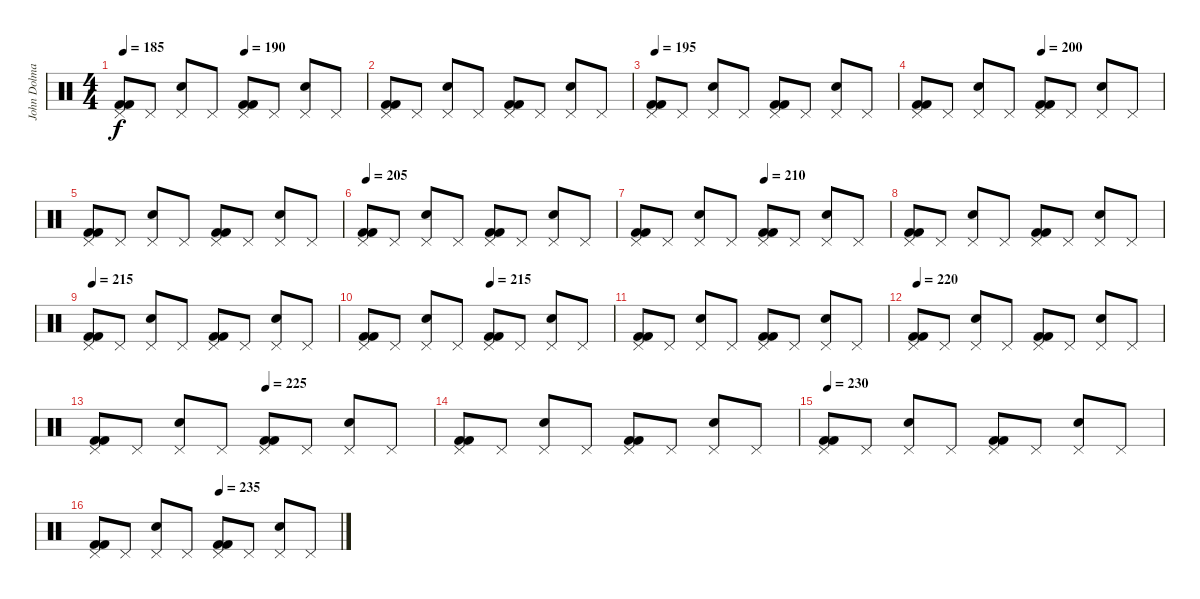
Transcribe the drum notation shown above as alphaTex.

\track ("John Dolmayan" "John Dolma") {instrument percussion}
\staff {score}
\articulation defaults
\ts (4 4)
\tempo 185
\tempo (190 0.5)
\clef neutral
\ks c
("Pedal Hi-Hat (hit)" "Kick (hit) 2" "Kick (hit) 2").8{dy f} "Pedal Hi-Hat (hit)".8 ("Pedal Hi-Hat (hit)" "Snare (hit) 2").8 "Pedal Hi-Hat (hit)".8 ("Pedal Hi-Hat (hit)" "Kick (hit) 2" "Kick (hit) 2").8 "Pedal Hi-Hat (hit)".8 ("Pedal Hi-Hat (hit)" "Snare (hit) 2").8 "Pedal Hi-Hat (hit)".8 |
("Pedal Hi-Hat (hit)" "Kick (hit) 2" "Kick (hit) 2").8 "Pedal Hi-Hat (hit)".8 ("Pedal Hi-Hat (hit)" "Snare (hit) 2").8 "Pedal Hi-Hat (hit)".8 ("Pedal Hi-Hat (hit)" "Kick (hit) 2" "Kick (hit) 2").8 "Pedal Hi-Hat (hit)".8 ("Pedal Hi-Hat (hit)" "Snare (hit) 2").8 "Pedal Hi-Hat (hit)".8 |
\tempo 195
("Pedal Hi-Hat (hit)" "Kick (hit) 2" "Kick (hit) 2").8 "Pedal Hi-Hat (hit)".8 ("Pedal Hi-Hat (hit)" "Snare (hit) 2").8 "Pedal Hi-Hat (hit)".8 ("Pedal Hi-Hat (hit)" "Kick (hit) 2" "Kick (hit) 2").8 "Pedal Hi-Hat (hit)".8 ("Pedal Hi-Hat (hit)" "Snare (hit) 2").8 "Pedal Hi-Hat (hit)".8 |
\tempo (200 0.5)
("Pedal Hi-Hat (hit)" "Kick (hit) 2" "Kick (hit) 2").8 "Pedal Hi-Hat (hit)".8 ("Pedal Hi-Hat (hit)" "Snare (hit) 2").8 "Pedal Hi-Hat (hit)".8 ("Pedal Hi-Hat (hit)" "Kick (hit) 2" "Kick (hit) 2").8 "Pedal Hi-Hat (hit)".8 ("Pedal Hi-Hat (hit)" "Snare (hit) 2").8 "Pedal Hi-Hat (hit)".8 |
("Pedal Hi-Hat (hit)" "Kick (hit) 2" "Kick (hit) 2").8 "Pedal Hi-Hat (hit)".8 ("Pedal Hi-Hat (hit)" "Snare (hit) 2").8 "Pedal Hi-Hat (hit)".8 ("Pedal Hi-Hat (hit)" "Kick (hit) 2" "Kick (hit) 2").8 "Pedal Hi-Hat (hit)".8 ("Pedal Hi-Hat (hit)" "Snare (hit) 2").8 "Pedal Hi-Hat (hit)".8 |
\tempo 205
("Pedal Hi-Hat (hit)" "Kick (hit) 2" "Kick (hit) 2").8 "Pedal Hi-Hat (hit)".8 ("Pedal Hi-Hat (hit)" "Snare (hit) 2").8 "Pedal Hi-Hat (hit)".8 ("Pedal Hi-Hat (hit)" "Kick (hit) 2" "Kick (hit) 2").8 "Pedal Hi-Hat (hit)".8 ("Pedal Hi-Hat (hit)" "Snare (hit) 2").8 "Pedal Hi-Hat (hit)".8 |
\tempo (210 0.5)
("Pedal Hi-Hat (hit)" "Kick (hit) 2" "Kick (hit) 2").8 "Pedal Hi-Hat (hit)".8 ("Pedal Hi-Hat (hit)" "Snare (hit) 2").8 "Pedal Hi-Hat (hit)".8 ("Pedal Hi-Hat (hit)" "Kick (hit) 2" "Kick (hit) 2").8 "Pedal Hi-Hat (hit)".8 ("Pedal Hi-Hat (hit)" "Snare (hit) 2").8 "Pedal Hi-Hat (hit)".8 |
("Pedal Hi-Hat (hit)" "Kick (hit) 2" "Kick (hit) 2").8 "Pedal Hi-Hat (hit)".8 ("Pedal Hi-Hat (hit)" "Snare (hit) 2").8 "Pedal Hi-Hat (hit)".8 ("Pedal Hi-Hat (hit)" "Kick (hit) 2" "Kick (hit) 2").8 "Pedal Hi-Hat (hit)".8 ("Pedal Hi-Hat (hit)" "Snare (hit) 2").8 "Pedal Hi-Hat (hit)".8 |
\tempo 215
("Pedal Hi-Hat (hit)" "Kick (hit) 2" "Kick (hit) 2").8 "Pedal Hi-Hat (hit)".8 ("Pedal Hi-Hat (hit)" "Snare (hit) 2").8 "Pedal Hi-Hat (hit)".8 ("Pedal Hi-Hat (hit)" "Kick (hit) 2" "Kick (hit) 2").8 "Pedal Hi-Hat (hit)".8 ("Pedal Hi-Hat (hit)" "Snare (hit) 2").8 "Pedal Hi-Hat (hit)".8 |
\tempo (215 0.5)
("Pedal Hi-Hat (hit)" "Kick (hit) 2" "Kick (hit) 2").8 "Pedal Hi-Hat (hit)".8 ("Pedal Hi-Hat (hit)" "Snare (hit) 2").8 "Pedal Hi-Hat (hit)".8 ("Pedal Hi-Hat (hit)" "Kick (hit) 2" "Kick (hit) 2").8 "Pedal Hi-Hat (hit)".8 ("Pedal Hi-Hat (hit)" "Snare (hit) 2").8 "Pedal Hi-Hat (hit)".8 |
("Pedal Hi-Hat (hit)" "Kick (hit) 2" "Kick (hit) 2").8 "Pedal Hi-Hat (hit)".8 ("Pedal Hi-Hat (hit)" "Snare (hit) 2").8 "Pedal Hi-Hat (hit)".8 ("Pedal Hi-Hat (hit)" "Kick (hit) 2" "Kick (hit) 2").8 "Pedal Hi-Hat (hit)".8 ("Pedal Hi-Hat (hit)" "Snare (hit) 2").8 "Pedal Hi-Hat (hit)".8 |
\tempo 220
("Pedal Hi-Hat (hit)" "Kick (hit) 2" "Kick (hit) 2").8 "Pedal Hi-Hat (hit)".8 ("Pedal Hi-Hat (hit)" "Snare (hit) 2").8 "Pedal Hi-Hat (hit)".8 ("Pedal Hi-Hat (hit)" "Kick (hit) 2" "Kick (hit) 2").8 "Pedal Hi-Hat (hit)".8 ("Pedal Hi-Hat (hit)" "Snare (hit) 2").8 "Pedal Hi-Hat (hit)".8 |
\tempo (225 0.5)
("Pedal Hi-Hat (hit)" "Kick (hit) 2" "Kick (hit) 2").8 "Pedal Hi-Hat (hit)".8 ("Pedal Hi-Hat (hit)" "Snare (hit) 2").8 "Pedal Hi-Hat (hit)".8 ("Pedal Hi-Hat (hit)" "Kick (hit) 2" "Kick (hit) 2").8 "Pedal Hi-Hat (hit)".8 ("Pedal Hi-Hat (hit)" "Snare (hit) 2").8 "Pedal Hi-Hat (hit)".8 |
("Pedal Hi-Hat (hit)" "Kick (hit) 2" "Kick (hit) 2").8 "Pedal Hi-Hat (hit)".8 ("Pedal Hi-Hat (hit)" "Snare (hit) 2").8 "Pedal Hi-Hat (hit)".8 ("Pedal Hi-Hat (hit)" "Kick (hit) 2" "Kick (hit) 2").8 "Pedal Hi-Hat (hit)".8 ("Pedal Hi-Hat (hit)" "Snare (hit) 2").8 "Pedal Hi-Hat (hit)".8 |
\tempo 230
("Pedal Hi-Hat (hit)" "Kick (hit) 2" "Kick (hit) 2").8 "Pedal Hi-Hat (hit)".8 ("Pedal Hi-Hat (hit)" "Snare (hit) 2").8 "Pedal Hi-Hat (hit)".8 ("Pedal Hi-Hat (hit)" "Kick (hit) 2" "Kick (hit) 2").8 "Pedal Hi-Hat (hit)".8 ("Pedal Hi-Hat (hit)" "Snare (hit) 2").8 "Pedal Hi-Hat (hit)".8 |
\tempo (235 0.5)
("Pedal Hi-Hat (hit)" "Kick (hit) 2" "Kick (hit) 2").8 "Pedal Hi-Hat (hit)".8 ("Pedal Hi-Hat (hit)" "Snare (hit) 2").8 "Pedal Hi-Hat (hit)".8 ("Pedal Hi-Hat (hit)" "Kick (hit) 2" "Kick (hit) 2").8 "Pedal Hi-Hat (hit)".8 ("Pedal Hi-Hat (hit)" "Snare (hit) 2").8 "Pedal Hi-Hat (hit)".8
